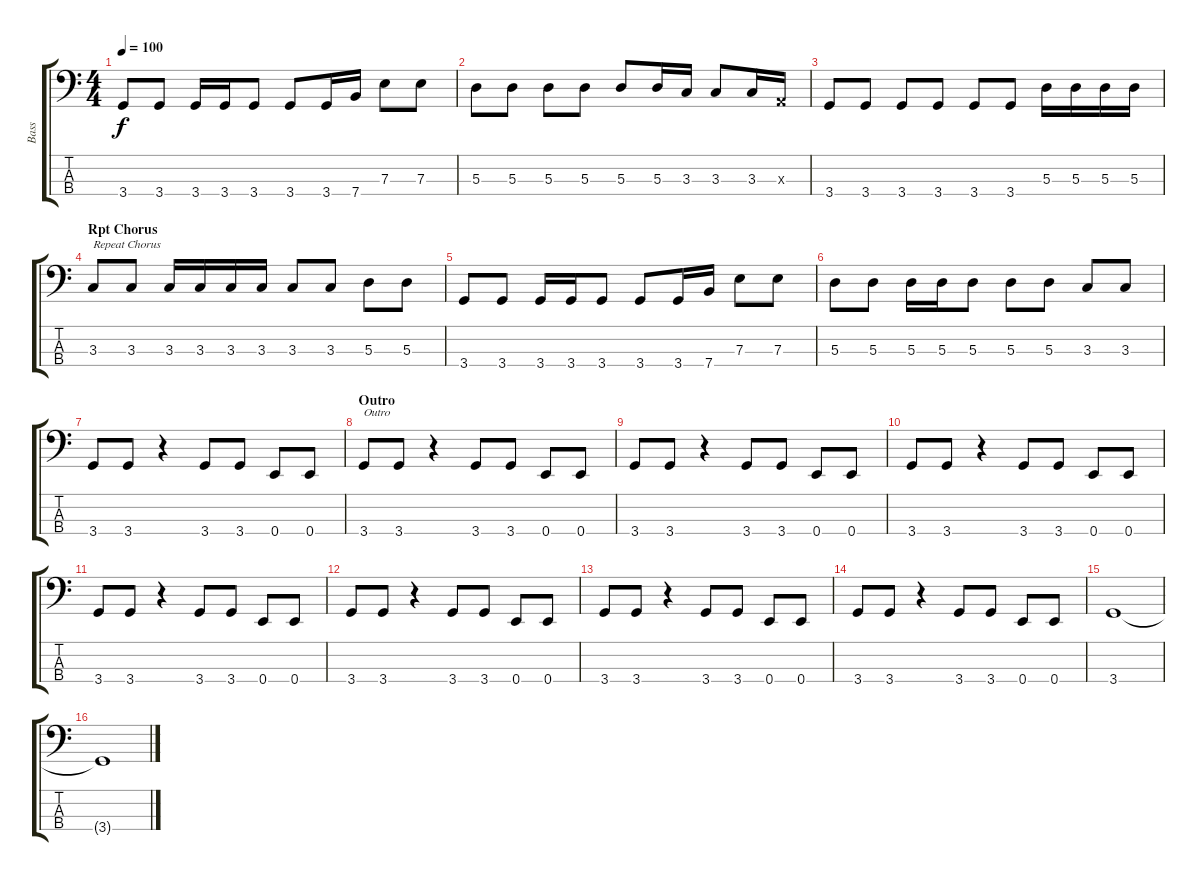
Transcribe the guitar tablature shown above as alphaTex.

\track ("Bass" "Bass") {instrument electricbasspick}
\staff {score tabs}
\tuning (G2 D2 A1 E1) {hide}
\ts (4 4)
\tempo 100
\clef f4
\ks c
3.4.8{dy f} 3.4.8 3.4.16 3.4.16 3.4.8 3.4.8 3.4.16 7.4.16 7.3.8 7.3.8 |
5.3.8 5.3.8 5.3.8 5.3.8 5.3.8 5.3.16 3.3.16 3.3.8 3.3.16 0.3{x}.16 |
3.4.8 3.4.8 3.4.8 3.4.8 3.4.8 3.4.8 5.3.16 5.3.16 5.3.16 5.3.16 |
\section ("" "Rpt Chorus")
3.3.8{txt "Repeat Chorus"} 3.3.8 3.3.16 3.3.16 3.3.16 3.3.16 3.3.8 3.3.8 5.3.8 5.3.8 |
3.4.8 3.4.8 3.4.16 3.4.16 3.4.8 3.4.8 3.4.16 7.4.16 7.3.8 7.3.8 |
5.3.8 5.3.8 5.3.16 5.3.16 5.3.8 5.3.8 5.3.8 3.3.8 3.3.8 |
3.4.8 3.4.8 r.4 3.4.8 3.4.8 0.4.8 0.4.8 |
\section ("" "Outro")
3.4.8{txt "Outro"} 3.4.8 r.4 3.4.8 3.4.8 0.4.8 0.4.8 |
3.4.8 3.4.8 r.4 3.4.8 3.4.8 0.4.8 0.4.8 |
3.4.8 3.4.8 r.4 3.4.8 3.4.8 0.4.8 0.4.8 |
3.4.8 3.4.8 r.4 3.4.8 3.4.8 0.4.8 0.4.8 |
3.4.8 3.4.8 r.4 3.4.8 3.4.8 0.4.8 0.4.8 |
3.4.8 3.4.8 r.4 3.4.8 3.4.8 0.4.8 0.4.8 |
3.4.8 3.4.8 r.4 3.4.8 3.4.8 0.4.8 0.4.8 |
3.4.1 |
3.4{t}.1
